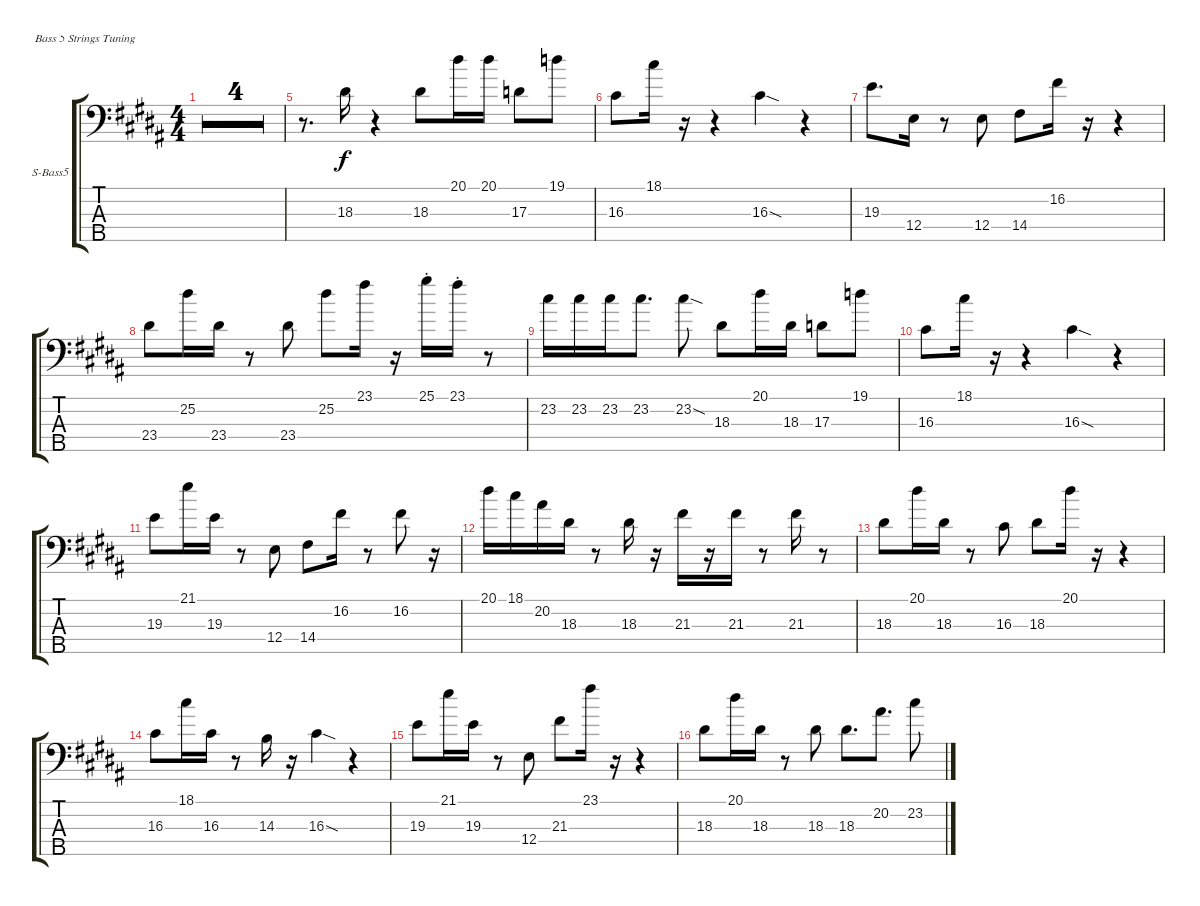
\defaultSystemsLayout 4
\bracketExtendMode groupsimilarinstruments
\firstSystemTrackNameOrientation horizontal
\otherSystemsTrackNameOrientation horizontal
\track ("Synthesizer Bass" "S-Bass5") {multiBarRest instrument synthbass1}
\staff {score tabs}
\tuning (G2 D2 A1 E1 B0)
\ts (4 4)
\tempo 122
\clef f4
\ks b
|
|
|
\barLineRight lightlight
|
r.8{d} 18.3.16 r.4 18.3.8 20.1.16 20.1.16 17.3.8 19.1.8 |
16.3.8 18.1.16 r.16 r.4 16.3{sod}.4 r.4 |
19.3.8{d} 12.4.16 r.8 12.4.8 14.4.8 16.2.16 r.16 r.4 |
23.4.8 25.2.16 23.4.16 r.8 23.4.8 25.2.8 23.1.16 r.16 25.1{st}.16 23.1{st}.16 r.8 |
23.2.16 23.2.16 23.2.16 23.2.8{d} 23.2{sod}.8 18.3.8 20.1.16 18.3.16 17.3.8 19.1.8 |
16.3.8 18.1.16 r.16 r.4 16.3{sod}.4 r.4 |
19.3.8 21.1.16 19.3.16 r.8 12.4.8 14.4.8 16.2.16 r.8 16.2.8 r.16 |
20.1.16 18.1.16 20.2.16 18.3.16 r.8 18.3.16 r.16 21.3.16 r.16 21.3.16 r.8 21.3.16 r.8 |
18.3.8 20.1.16 18.3.16 r.8 16.3.8 18.3.8 20.1.16 r.16 r.4 |
16.3.8 18.1.16 16.3.16 r.8 14.3.16 r.16 16.3{sod}.4 r.4 |
19.3.8 21.1.16 19.3.16 r.8 12.4.8 21.3.8 23.1.16 r.16 r.4 |
18.3.8 20.1.16 18.3.16 r.8 18.3.8 18.3.8{d} 20.2.8{d} 23.2.8
